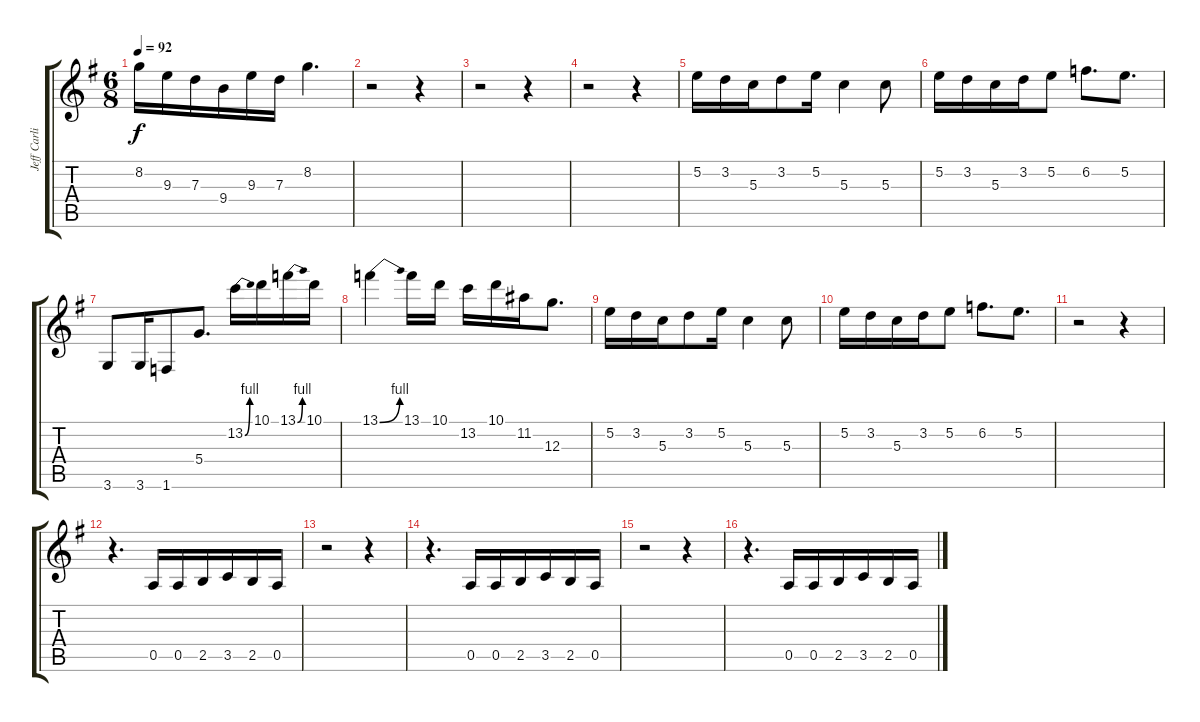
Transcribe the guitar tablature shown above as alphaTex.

\track ("Jeff Carlisi Guitar II" "Jeff Carli") {instrument overdrivenguitar}
\staff {score tabs}
\tuning (E4 B3 G3 D3 A2 E2) {hide}
\ts (6 8)
\tempo 92
\clef g2
\ks g
8.2.16{dy f} 9.3.16 7.3.16 9.4.16 9.3.16 7.3.16 8.2.4{d} |
r.2 r.4 |
r.2 r.4 |
r.2 r.4 |
5.2.16 3.2.16 5.3.16 3.2.8 5.2.16 5.3.4 5.3.8 |
5.2.16 3.2.16 5.3.16 3.2.16 5.2.8 6.2.8{d} 5.2.8{d} |
3.6.8{volume 9} 3.6.16 1.6.8 5.4.8{d} 13.2{be (bend 0 0 60 4)}.16{volume 14} 10.1.16 13.1{be (bend 0 0 60 4)}.16 10.1.16 |
13.1{be (bend 0 0 60 4)}.4 13.1.16 10.1.16 13.2.16 10.1.16 11.2.16 12.3.8{d} |
5.2.16{volume 10} 3.2.16 5.3.16 3.2.8 5.2.16 5.3.4 5.3.8 |
5.2.16 3.2.16 5.3.16 3.2.16 5.2.8 6.2.8{d} 5.2.8{d} |
r.2 r.4 |
r.4{d} 0.5.16{volume 16} 0.5.16 2.5.16 3.5.16 2.5.16 0.5.16 |
r.2 r.4 |
r.4{d} 0.5.16 0.5.16 2.5.16 3.5.16 2.5.16 0.5.16 |
r.2 r.4 |
r.4{d} 0.5.16 0.5.16 2.5.16 3.5.16 2.5.16 0.5.16
